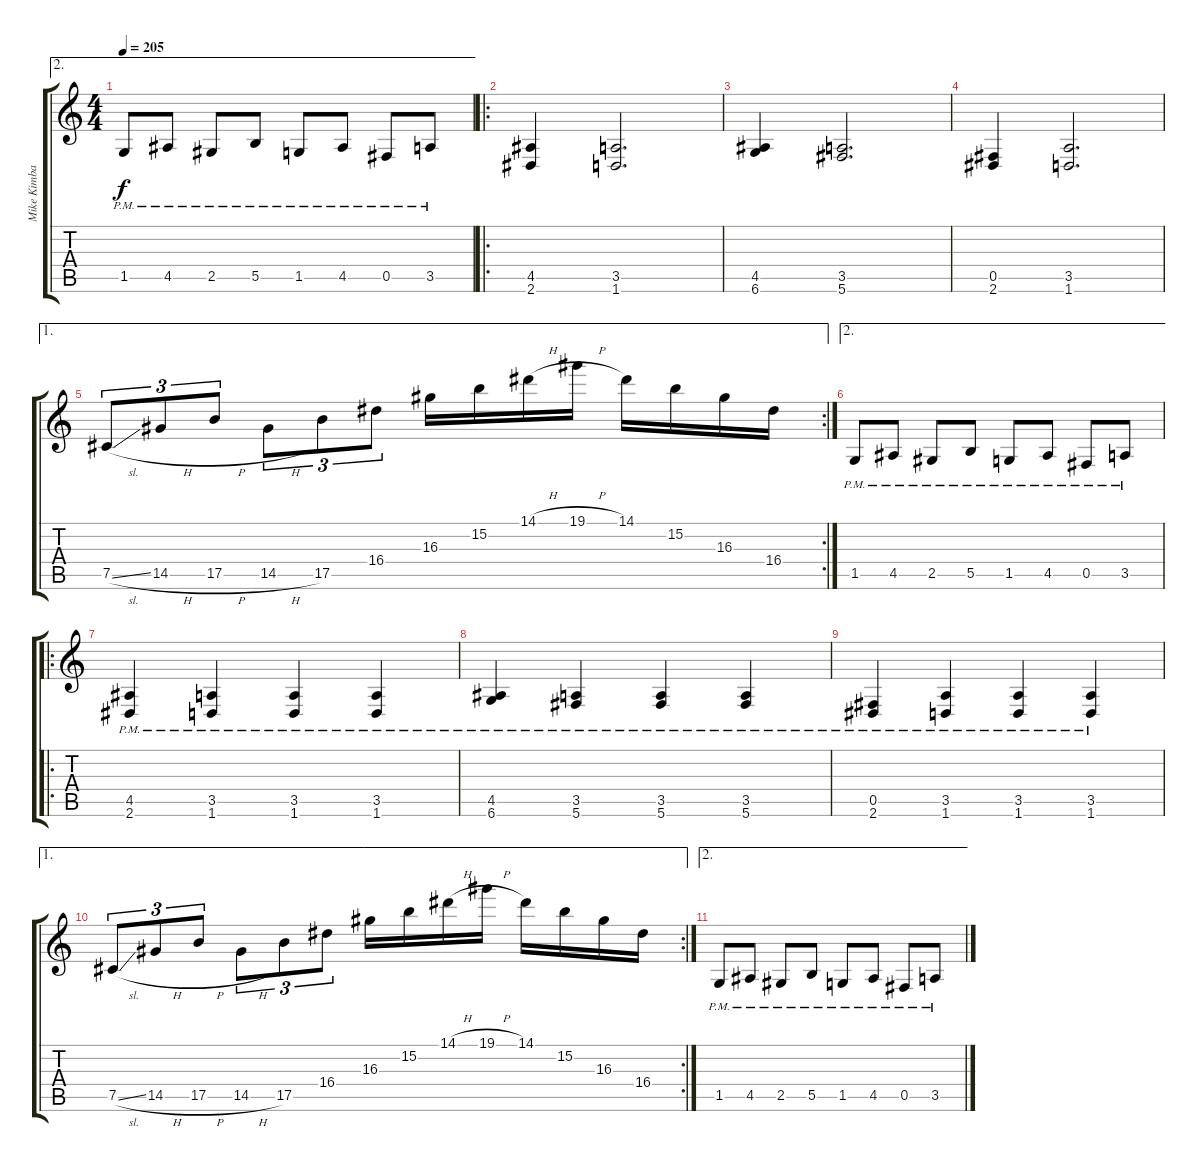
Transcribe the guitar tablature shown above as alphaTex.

\track ("Mike Kimball" "Mike Kimba") {instrument distortionguitar}
\staff {score tabs}
\tuning (Db4 Ab3 E3 B2 Gb2 Db2) {hide}
\ae 2
\ts (4 4)
\tempo 205
\clef g2
\ks c
1.5{pm}.8{dy f} 4.5{pm}.8 2.5{pm}.8 5.5{pm}.8 1.5{pm}.8 4.5{pm}.8 0.5{pm}.8 3.5{pm}.8 |
\ro
(4.5 2.6).4 (3.5 1.6).2{d} |
(4.5 6.6).4 (3.5 5.6).2{d} |
(0.5 2.6).4 (3.5 1.6).2{d} |
\ae 1
\rc 2
7.5{sl}.8{tu (3 2)} 14.5{h}.8{tu (3 2)} 17.5{h}.8{tu (3 2)} 14.5{h}.8{tu (3 2)} 17.5.8{tu (3 2)} 16.4.8{tu (3 2)} 16.3.16 15.2.16 14.1{h}.16 19.1{h}.16 14.1.16 15.2.16 16.3.16 16.4.16 |
\ae 2
1.5{pm}.8 4.5{pm}.8 2.5{pm}.8 5.5{pm}.8 1.5{pm}.8 4.5{pm}.8 0.5{pm}.8 3.5{pm}.8 |
\ro
(4.5{pm} 2.6{pm}).4 (3.5{pm} 1.6{pm}).4 (3.5{pm} 1.6{pm}).4 (3.5{pm} 1.6{pm}).4 |
(4.5{pm} 6.6{pm}).4 (3.5{pm} 5.6{pm}).4 (3.5{pm} 5.6{pm}).4 (3.5{pm} 5.6{pm}).4 |
(0.5{pm} 2.6{pm}).4 (3.5{pm} 1.6{pm}).4 (3.5{pm} 1.6{pm}).4 (3.5{pm} 1.6{pm}).4 |
\ae 1
\rc 2
7.5{sl}.8{tu (3 2)} 14.5{h}.8{tu (3 2)} 17.5{h}.8{tu (3 2)} 14.5{h}.8{tu (3 2)} 17.5.8{tu (3 2)} 16.4.8{tu (3 2)} 16.3.16 15.2.16 14.1{h}.16 19.1{h}.16 14.1.16 15.2.16 16.3.16 16.4.16 |
\ae 2
1.5{pm}.8 4.5{pm}.8 2.5{pm}.8 5.5{pm}.8 1.5{pm}.8 4.5{pm}.8 0.5{pm}.8 3.5{pm}.8
